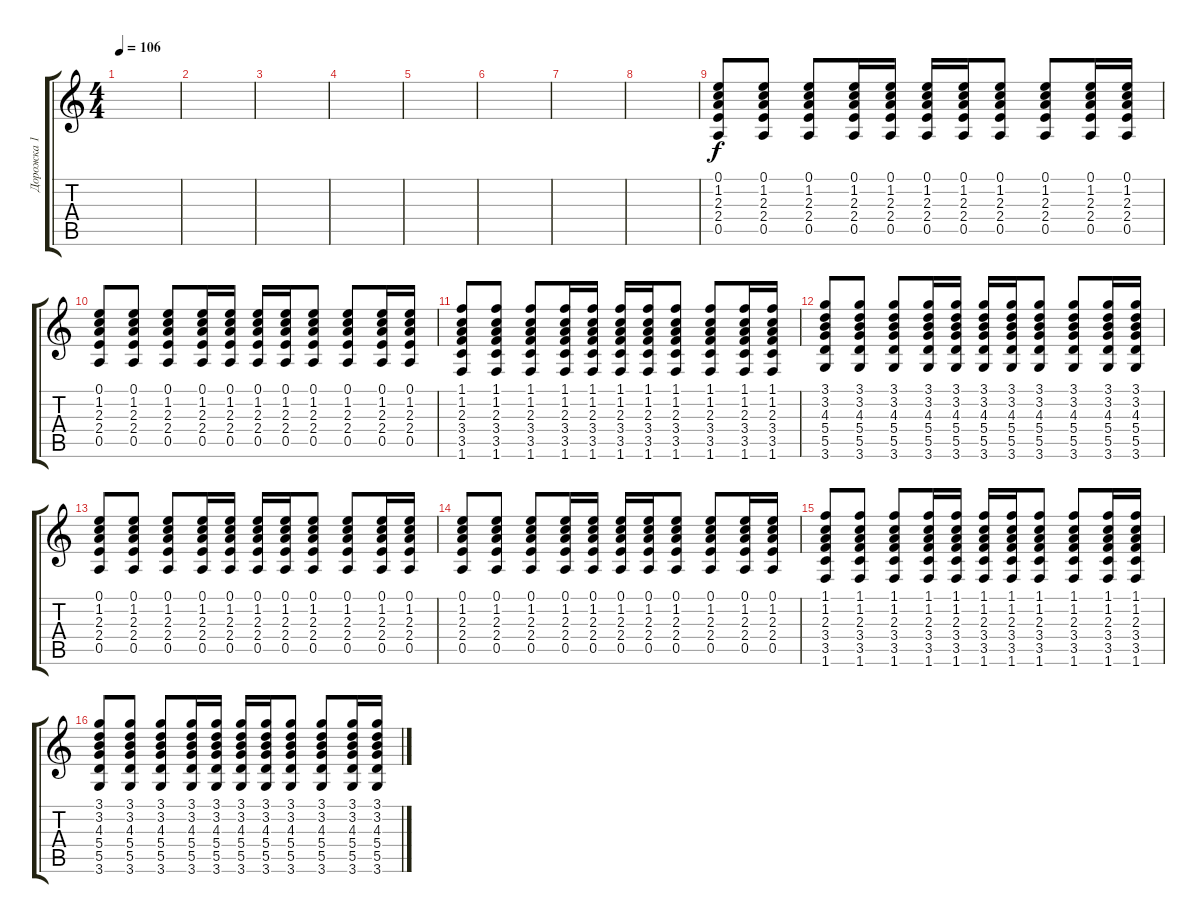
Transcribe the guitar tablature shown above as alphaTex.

\track ("Дорожка 1" "Дорожка 1") {instrument distortionguitar}
\staff {score tabs}
\tuning (E4 B3 G3 D3 A2 E2) {hide}
\ts (4 4)
\tempo 106
\clef g2
\ks c
|
|
|
|
|
|
|
|
(0.1 1.2 2.3 2.4 0.5).8 (0.1 1.2 2.3 2.4 0.5).8 (0.1 1.2 2.3 2.4 0.5).8 (0.1 1.2 2.3 2.4 0.5).16 (0.1 1.2 2.3 2.4 0.5).16 (0.1 1.2 2.3 2.4 0.5).16 (0.1 1.2 2.3 2.4 0.5).16 (0.1 1.2 2.3 2.4 0.5).8 (0.1 1.2 2.3 2.4 0.5).8 (0.1 1.2 2.3 2.4 0.5).16 (0.1 1.2 2.3 2.4 0.5).16 |
(0.1 1.2 2.3 2.4 0.5).8 (0.1 1.2 2.3 2.4 0.5).8 (0.1 1.2 2.3 2.4 0.5).8 (0.1 1.2 2.3 2.4 0.5).16 (0.1 1.2 2.3 2.4 0.5).16 (0.1 1.2 2.3 2.4 0.5).16 (0.1 1.2 2.3 2.4 0.5).16 (0.1 1.2 2.3 2.4 0.5).8 (0.1 1.2 2.3 2.4 0.5).8 (0.1 1.2 2.3 2.4 0.5).16 (0.1 1.2 2.3 2.4 0.5).16 |
(1.1 1.2 2.3 3.4 3.5 1.6).8 (1.1 1.2 2.3 3.4 3.5 1.6).8 (1.1 1.2 2.3 3.4 3.5 1.6).8 (1.1 1.2 2.3 3.4 3.5 1.6).16 (1.1 1.2 2.3 3.4 3.5 1.6).16 (1.1 1.2 2.3 3.4 3.5 1.6).16 (1.1 1.2 2.3 3.4 3.5 1.6).16 (1.1 1.2 2.3 3.4 3.5 1.6).8 (1.1 1.2 2.3 3.4 3.5 1.6).8 (1.1 1.2 2.3 3.4 3.5 1.6).16 (1.1 1.2 2.3 3.4 3.5 1.6).16 |
(3.1 3.2 4.3 5.4 5.5 3.6).8 (3.1 3.2 4.3 5.4 5.5 3.6).8 (3.1 3.2 4.3 5.4 5.5 3.6).8 (3.1 3.2 4.3 5.4 5.5 3.6).16 (3.1 3.2 4.3 5.4 5.5 3.6).16 (3.1 3.2 4.3 5.4 5.5 3.6).16 (3.1 3.2 4.3 5.4 5.5 3.6).16 (3.1 3.2 4.3 5.4 5.5 3.6).8 (3.1 3.2 4.3 5.4 5.5 3.6).8 (3.1 3.2 4.3 5.4 5.5 3.6).16 (3.1 3.2 4.3 5.4 5.5 3.6).16 |
(0.1 1.2 2.3 2.4 0.5).8 (0.1 1.2 2.3 2.4 0.5).8 (0.1 1.2 2.3 2.4 0.5).8 (0.1 1.2 2.3 2.4 0.5).16 (0.1 1.2 2.3 2.4 0.5).16 (0.1 1.2 2.3 2.4 0.5).16 (0.1 1.2 2.3 2.4 0.5).16 (0.1 1.2 2.3 2.4 0.5).8 (0.1 1.2 2.3 2.4 0.5).8 (0.1 1.2 2.3 2.4 0.5).16 (0.1 1.2 2.3 2.4 0.5).16 |
(0.1 1.2 2.3 2.4 0.5).8 (0.1 1.2 2.3 2.4 0.5).8 (0.1 1.2 2.3 2.4 0.5).8 (0.1 1.2 2.3 2.4 0.5).16 (0.1 1.2 2.3 2.4 0.5).16 (0.1 1.2 2.3 2.4 0.5).16 (0.1 1.2 2.3 2.4 0.5).16 (0.1 1.2 2.3 2.4 0.5).8 (0.1 1.2 2.3 2.4 0.5).8 (0.1 1.2 2.3 2.4 0.5).16 (0.1 1.2 2.3 2.4 0.5).16 |
(1.1 1.2 2.3 3.4 3.5 1.6).8 (1.1 1.2 2.3 3.4 3.5 1.6).8 (1.1 1.2 2.3 3.4 3.5 1.6).8 (1.1 1.2 2.3 3.4 3.5 1.6).16 (1.1 1.2 2.3 3.4 3.5 1.6).16 (1.1 1.2 2.3 3.4 3.5 1.6).16 (1.1 1.2 2.3 3.4 3.5 1.6).16 (1.1 1.2 2.3 3.4 3.5 1.6).8 (1.1 1.2 2.3 3.4 3.5 1.6).8 (1.1 1.2 2.3 3.4 3.5 1.6).16 (1.1 1.2 2.3 3.4 3.5 1.6).16 |
(3.1 3.2 4.3 5.4 5.5 3.6).8 (3.1 3.2 4.3 5.4 5.5 3.6).8 (3.1 3.2 4.3 5.4 5.5 3.6).8 (3.1 3.2 4.3 5.4 5.5 3.6).16 (3.1 3.2 4.3 5.4 5.5 3.6).16 (3.1 3.2 4.3 5.4 5.5 3.6).16 (3.1 3.2 4.3 5.4 5.5 3.6).16 (3.1 3.2 4.3 5.4 5.5 3.6).8 (3.1 3.2 4.3 5.4 5.5 3.6).8 (3.1 3.2 4.3 5.4 5.5 3.6).16 (3.1 3.2 4.3 5.4 5.5 3.6).16
